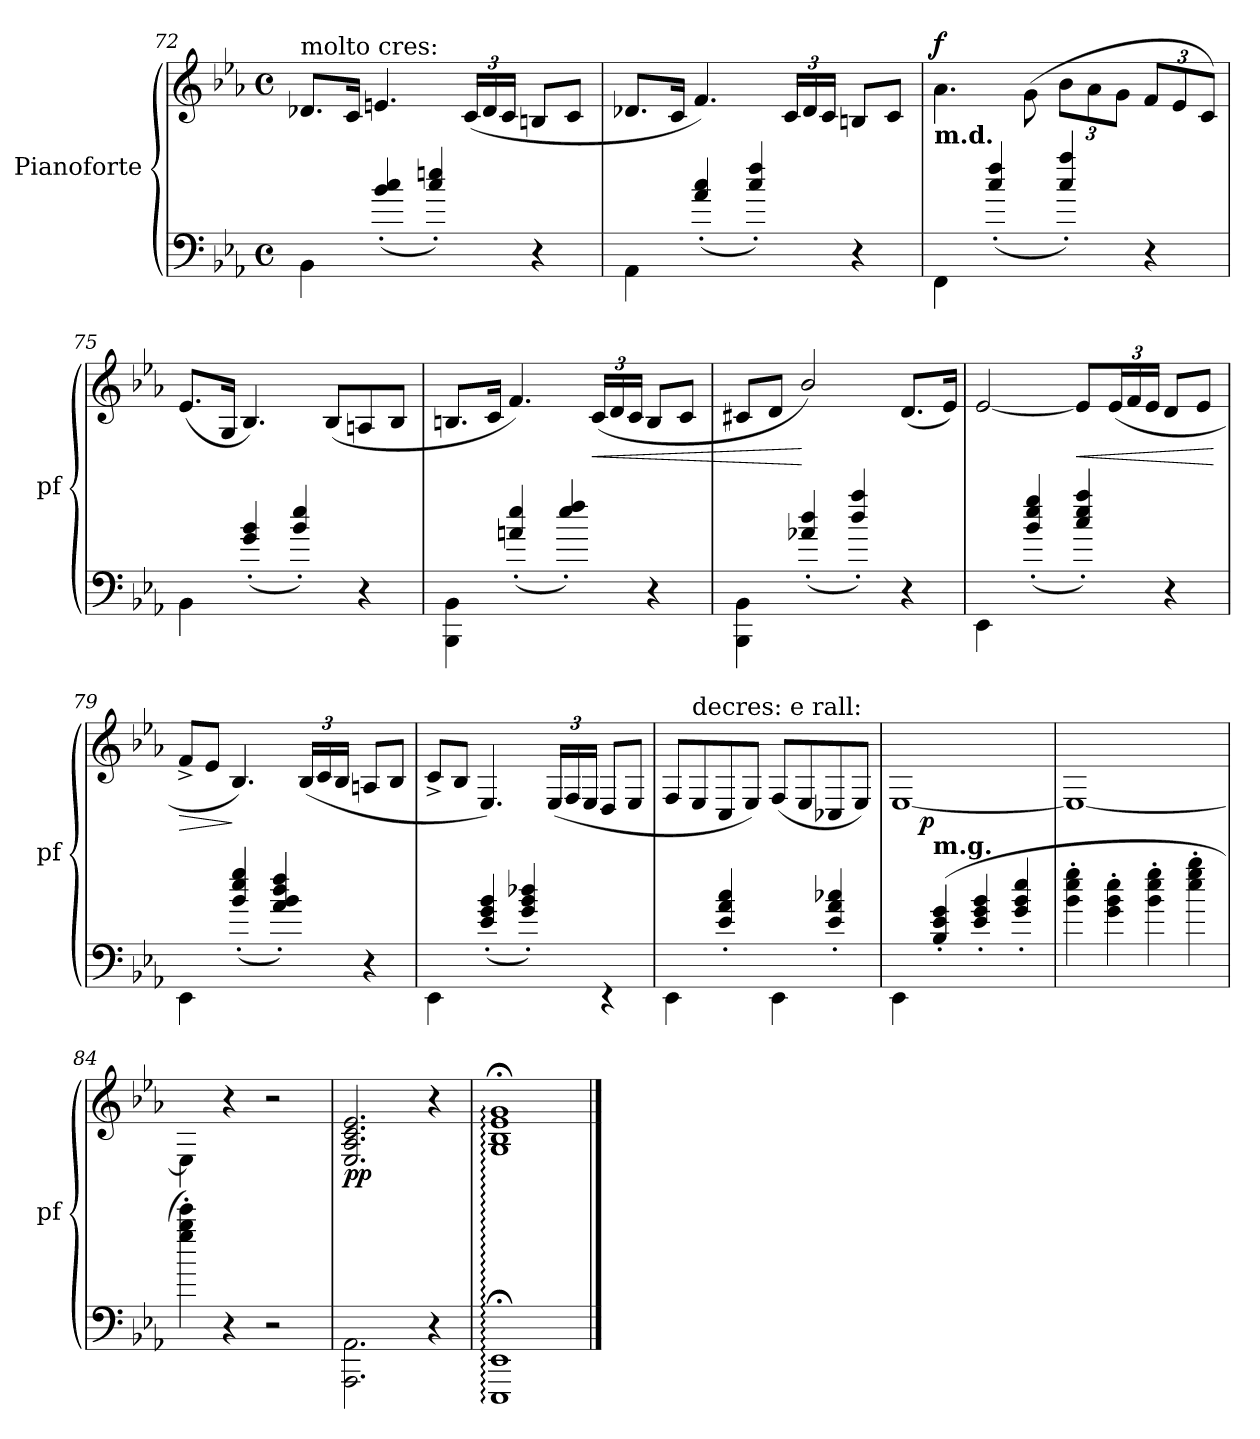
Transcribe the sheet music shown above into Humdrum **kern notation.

**kern	**kern	**dynam
*part2	*part1	*part1
*staff2	*staff1	*staff1
*I"Pianoforte	*I"Pianoforte	*
*I'pf	*I'pf	*
*clefF4	*clefG2	*
*k[b-e-a-]	*k[b-e-a-]	*
*E-:	*E-:	*
*M4/4	*M4/4	*
*met(c)	*met(c)	*
=72	=72	=72
!	!LO:TX:t=molto cres&colon;	!
4BB-\	8.d-X/L	.
.	16c/Jk	.
(>4b-'>/ 4cc'>/	4.en/	.
4cc'>/ 4een'>/)	.	.
.	(>24c/LL	.
.	24d-/	.
.	24c/JJ	.
4r	8Bn/L	.
.	8c/J	.
=73	=73	=73
4AA-\	8.d-X/L	.
.	16c/Jk	.
(>4a-'>/ 4cc'>/	4.f/)	.
4cc'>/ 4ff'>/)	.	.
.	24c/LL	.
.	24d-/	.
.	24c/JJ	.
4r	8Bn/L	.
.	8c/J	.
=74	=74	=74
!	!LO:TX:b:B:t=m.d.	!
!	!	!LO:DY:a
4FF\	4.a-\	f
(>4cc'>/ 4ff'>/	.	.
.	(<8g\	.
4cc'>/ 4aa-'>/)	12b-\L	.
.	12a-\	.
.	12g\J	.
4r	12f/L	.
.	12e-/	.
.	12c/J)	.
=75	=75	=75
4BB-\	(8.e-/L	.
.	16G/Jk	.
(>4g'>/ 4b-'>/	4.B-/)	.
4b-'>/ 4ee-'>/)	.	.
.	(>8B-/L	.
4r	8An/	.
.	8B-/J	.
=76	=76	=76
4BBB-\ 4BB-\	8.Bn/L	.
.	16c/Jk	.
(>4an'>/ 4ee-'>/	4.f/)	.
4ee-'>/ 4ff'>/)	.	.
!	!	!LO:HP:b
.	(>24c/LL	<
.	24d/	.
.	24c/JJ	.
4r	8B/L	.
.	8c/J	.
=77	=77	=77
4BBB-\ 4BB-\	8c#X/L	.
.	8d/J	.
(>4a-X'>/ 4dd'>/	2b-/)	[
4dd'>/ 4aa-'>/)	.	.
4r	(8.d/L	.
.	16e-/Jk)	.
=78	=78	=78
4EE-\	[2e-/	.
(>4b-'>/ 4ee-'>/ 4gg'>/	.	.
!	!	!LO:HP:b
4cc'>/ 4ee-'>/ 4aa-'>/)	8e-/L]	<
.	(>24e-/L	.
.	24f/	.
.	24e-/JJ	.
4r	8d/L	.
.	8e-/J	.
.	.	[
=79	=79	=79
!	!	!LO:HP:b
4EE-\	8f^/L	>
.	8e-/J	.
(>4b-'>/ 4ee-'>/ 4gg'>/	4.B-/)	]
4a-'>/ 4b-'>/ 4dd'>/ 4ff'>/)	.	.
.	(>24B-/LL	.
.	24c/	.
.	24B-/JJ	.
4r	8An/L	.
.	8B-/J	.
=80	=80	=80
4EE-\	8c^/L	.
.	8B-/J	.
(>4e-'>/ 4g'>/ 4b-'>/	4.E-/)	.
4g'>/ 4b-'>/ 4dd-X'>/)	.	.
.	(>24E-/LL	.
.	24F/	.
.	24E-/JJ	.
4rEE	8D/L	.
.	8E-/J	.
=81	=81	=81
4EE-\	8F/L	.
!	!LO:TX:t=decres&colon;  e   rall&colon;	!
.	8E-/	.
4e-'>/ 4a-'>/ 4cc'>/	8C/	.
.	8E-/J)	.
4EE-\	(8F/L	.
.	8E-/	.
4e-'>/ 4a-'>/ 4cc-X'>/	8C-X/	.
.	8E-/J)	.
=82	=82	=82
*	*^	*
4EE-\	[>1E-/	4ryy	.
!LO:TX:a:B:t=m.g.	!	!	!
!	!	!	!LO:DY:rj
(4B-'/ 4e-'/ 4g'/	.	2.ryy	p
4e-'/ 4g'/ 4b-'/	.	.	.
4g'/ 4b-'/ 4ee-'/	.	.	.
*	*v	*v	*
=83	=83	=83
4b-'>\ 4ee-'>\ 4gg'>\	1E-/_	.
4g'>\ 4b-'>\ 4ee-'>\	.	.
4b-'>\ 4ee-'>\ 4gg'>\	.	.
4ee-'\ 4gg'\ 4bb-'\	.	.
=84	=84	=84
4gg'>\ 4bb-'>\ 4eee-'>\)	4E-\]	.
4r	4r	.
2r	2r	.
=85	=85	=85
2.AAA-\ 2.AA-\	2.E-/ 2.A-/ 2.c/ 2.e-/	pp
4r	4r	.
=86	=86	=86
1EEE-::;< 1EE-::;<	1G::;< 1B-::;< 1e-::;< 1g::;<	.
==	==	==
*-	*-	*-
